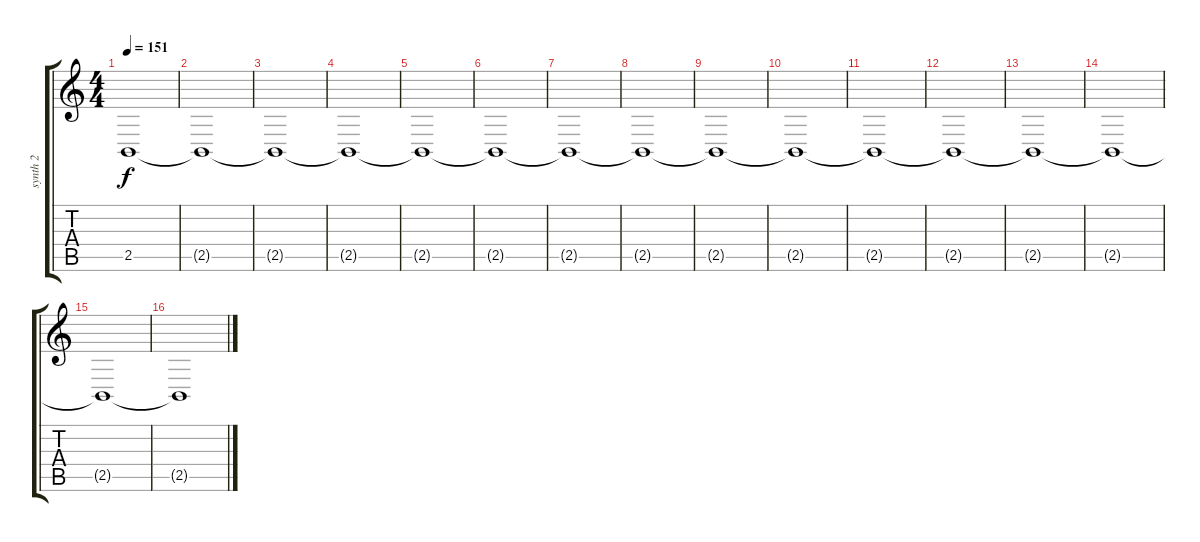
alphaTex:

\track ("synth 2" "synth 2") {instrument lead2sawtooth}
\staff {score tabs}
\tuning (E4 B3 G3 D3 A2 E2) {hide}
\ts (4 4)
\tempo 151
\clef g2
\ks c
2.5{t}.1{dy f} |
2.5{t}.1 |
2.5{t}.1 |
2.5{t}.1 |
2.5{t}.1 |
2.5{t}.1 |
2.5{t}.1 |
2.5{t}.1 |
2.5{t}.1 |
2.5{t}.1 |
2.5{t}.1 |
2.5{t}.1 |
2.5{t}.1 |
2.5{t}.1 |
2.5{t}.1 |
2.5{t}.1
